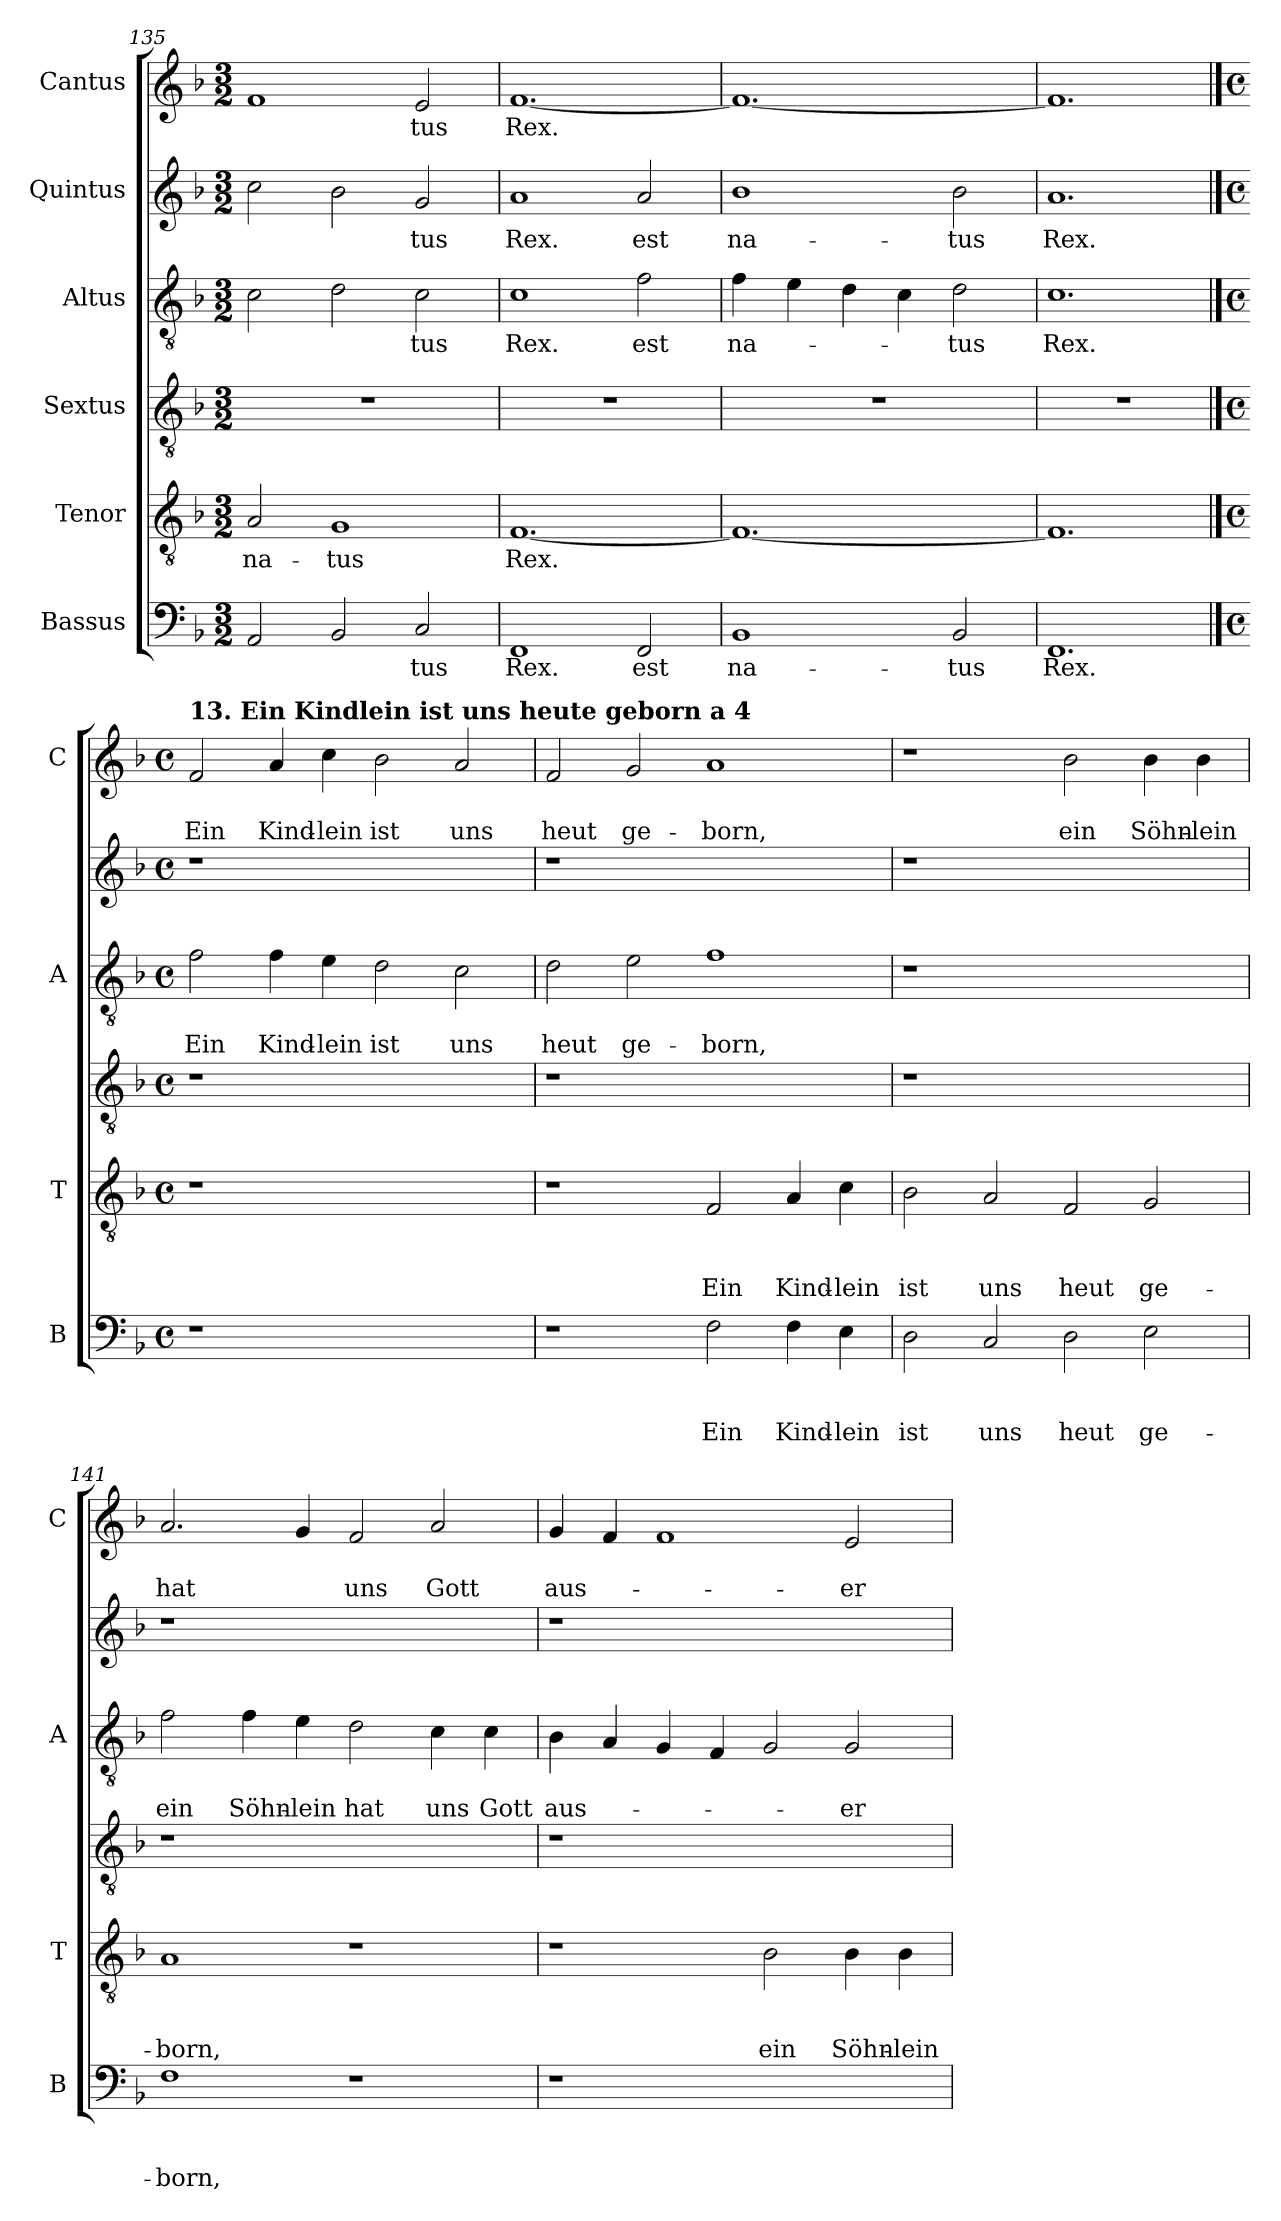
**kern	**text	**text	**text	**kern	**text	**text	**text	**kern	**kern	**text	**text	**kern	**text	**kern	**text	**text
*part6	*part6	*part6	*part6	*part5	*part5	*part5	*part5	*part4	*part3	*part3	*part3	*part2	*part2	*part1	*part1	*part1
*staff6	*staff6	*staff6	*staff6	*staff5	*staff5	*staff5	*staff5	*staff4	*staff3	*staff3	*staff3	*staff2	*staff2	*staff1	*staff1	*staff1
*I"Bassus	*	*	*	*I"Tenor	*	*	*	*I"Sextus	*I"Altus	*	*	*I"Quintus	*	*I"Cantus	*	*
*I'B	*	*	*	*I'T	*	*	*	*	*I'A	*	*	*	*	*I'C	*	*
*clefF4	*	*	*	*clefGv2	*	*	*	*clefGv2	*clefGv2	*	*	*clefG2	*	*clefG2	*	*
*k[b-]	*	*	*	*k[b-]	*	*	*	*k[b-]	*k[b-]	*	*	*k[b-]	*	*k[b-]	*	*
*F:	*	*	*	*F:	*	*	*	*F:	*F:	*	*	*F:	*	*F:	*	*
*M3/2	*	*	*	*M3/2	*	*	*	*M3/2	*M3/2	*	*	*M3/2	*	*M3/2	*	*
=135	=135	=135	=135	=135	=135	=135	=135	=135	=135	=135	=135	=135	=135	=135	=135	=135
!	!	!	!	!	!LO:LY:b	!	!	!	!	!	!	!	!	!	!	!
2AA/	.	.	.	2A/	na-	.	.	1.r	2c\	.	.	2cc\	.	1f	.	.
!	!	!	!	!	!LO:LY:b	!	!	!	!	!	!	!	!	!	!	!
2BB-/	.	.	.	1G	-tus	.	.	.	2d\	.	.	2b-\	.	.	.	.
!	!LO:LY:b	!	!	!	!	!	!	!	!	!LO:LY:b	!	!	!LO:LY:b	!	!LO:LY:b	!
2C/	-tus	.	.	.	.	.	.	.	2c\	-tus	.	2g/	-tus	2e/	-tus	.
=136	=136	=136	=136	=136	=136	=136	=136	=136	=136	=136	=136	=136	=136	=136	=136	=136
!	!LO:LY:b	!	!	!	!LO:LY:b	!	!	!	!	!LO:LY:b	!	!	!LO:LY:b	!	!LO:LY:b	!
1FF	Rex.	.	.	[1.F	Rex.	.	.	1.r	1c	Rex.	.	1a	Rex.	[1.f	Rex.	.
!	!LO:LY:b	!	!	!	!	!	!	!	!	!LO:LY:b	!	!	!LO:LY:b	!	!	!
2FF/	est	.	.	.	.	.	.	.	2f\	est	.	2a/	est	.	.	.
=137	=137	=137	=137	=137	=137	=137	=137	=137	=137	=137	=137	=137	=137	=137	=137	=137
!	!LO:LY:b	!	!	!	!	!	!	!	!	!LO:LY:b	!	!	!LO:LY:b	!	!	!
1BB-	na-	.	.	1.F_	.	.	.	1.r	4f\	na-	.	1b-	na-	1.f_	.	.
.	.	.	.	.	.	.	.	.	4e\	.	.	.	.	.	.	.
.	.	.	.	.	.	.	.	.	4d\	.	.	.	.	.	.	.
.	.	.	.	.	.	.	.	.	4c\	.	.	.	.	.	.	.
!	!LO:LY:b	!	!	!	!	!	!	!	!	!LO:LY:b	!	!	!LO:LY:b	!	!	!
2BB-/	-tus	.	.	.	.	.	.	.	2d\	-tus	.	2b-\	-tus	.	.	.
=138	=138	=138	=138	=138	=138	=138	=138	=138	=138	=138	=138	=138	=138	=138	=138	=138
!	!LO:LY:b	!	!	!	!	!	!	!	!	!LO:LY:b	!	!	!LO:LY:b	!	!	!
1.FF	Rex.	.	.	1.F]	.	.	.	1.r	1.c	Rex.	.	1.a	Rex.	1.f]	.	.
!!LO:PB:g=z
==138X2	==138X2	==138X2	==138X2	==138X2	==138X2	==138X2	==138X2	==138X2	==138X2	==138X2	==138X2	==138X2	==138X2	==138X2	==138X2	==138X2
*M4/4	*	*	*	*M4/4	*	*	*	*M4/4	*M4/4	*	*	*M4/4	*	*M4/4	*	*
*met(c)	*	*	*	*met(c)	*	*	*	*met(c)	*met(c)	*	*	*met(c)	*	*met(c)	*	*
!	!	!	!	!	!	!	!	!	!	!	!	!	!	!LO:TX:a:B:t=13. Ein Kindlein ist uns heute geborn a 4	!	!
!	!	!	!	!	!	!	!	!	!	!	!LO:LY:b	!	!	!	!	!LO:LY:b
1r	.	.	.	1r	.	.	.	1r	2f\	.	Ein	1r	.	2f/	.	Ein
!	!	!	!	!	!	!	!	!	!	!	!LO:LY:b	!	!	!	!	!LO:LY:b
.	.	.	.	.	.	.	.	.	4f\	.	Kind-	.	.	4a/	.	Kind-
!	!	!	!	!	!	!	!	!	!	!	!LO:LY:b	!	!	!	!	!LO:LY:b
.	.	.	.	.	.	.	.	.	4e\	.	-lein	.	.	4cc\	.	-lein
!	!	!	!	!	!	!	!	!	!	!	!LO:LY:b	!	!	!	!	!LO:LY:b
1ryy	.	.	.	1ryy	.	.	.	1ryy	2d\	.	ist	1ryy	.	2b-\	.	ist
!	!	!	!	!	!	!	!	!	!	!	!LO:LY:b	!	!	!	!	!LO:LY:b
.	.	.	.	.	.	.	.	.	2c\	.	uns	.	.	2a/	.	uns
=139	=139	=139	=139	=139	=139	=139	=139	=139	=139	=139	=139	=139	=139	=139	=139	=139
!	!	!	!	!	!	!	!	!	!	!	!LO:LY:b	!	!	!	!	!LO:LY:b
1r	.	.	.	1r	.	.	.	1r	2d\	.	heut	1r	.	2f/	.	heut
!	!	!	!	!	!	!	!	!	!	!	!LO:LY:b	!	!	!	!	!LO:LY:b
.	.	.	.	.	.	.	.	.	2e\	.	ge-	.	.	2g/	.	ge-
!	!	!	!LO:LY:b	!	!	!	!LO:LY:b	!	!	!	!LO:LY:b	!	!	!	!	!LO:LY:b
2F\	.	.	Ein	2F/	.	.	Ein	1ryy	1f	.	-born,	1ryy	.	1a	.	-born,
!	!	!	!LO:LY:b	!	!	!	!LO:LY:b	!	!	!	!	!	!	!	!	!
4F\	.	.	Kind-	4A/	.	.	Kind-	.	.	.	.	.	.	.	.	.
!	!	!	!LO:LY:b	!	!	!	!LO:LY:b	!	!	!	!	!	!	!	!	!
4E\	.	.	-lein	4c\	.	.	-lein	.	.	.	.	.	.	.	.	.
=140	=140	=140	=140	=140	=140	=140	=140	=140	=140	=140	=140	=140	=140	=140	=140	=140
!	!	!	!LO:LY:b	!	!	!	!LO:LY:b	!	!	!	!	!	!	!	!	!
2D\	.	.	ist	2B-\	.	.	ist	1r	1r	.	.	1r	.	1r	.	.
!	!	!	!LO:LY:b	!	!	!	!LO:LY:b	!	!	!	!	!	!	!	!	!
2C/	.	.	uns	2A/	.	.	uns	.	.	.	.	.	.	.	.	.
!	!	!	!LO:LY:b	!	!	!	!LO:LY:b	!	!	!	!	!	!	!	!	!LO:LY:b
2D\	.	.	heut	2F/	.	.	heut	1ryy	1ryy	.	.	1ryy	.	2b-\	.	ein
!	!	!	!LO:LY:b	!	!	!	!LO:LY:b	!	!	!	!	!	!	!	!	!LO:LY:b
2E\	.	.	ge-	2G/	.	.	ge-	.	.	.	.	.	.	4b-\	.	Söhn-
!	!	!	!	!	!	!	!	!	!	!	!	!	!	!	!	!LO:LY:b
.	.	.	.	.	.	.	.	.	.	.	.	.	.	4b-\	.	-lein
=141	=141	=141	=141	=141	=141	=141	=141	=141	=141	=141	=141	=141	=141	=141	=141	=141
!	!	!	!LO:LY:b	!	!	!	!LO:LY:b	!	!	!	!LO:LY:b	!	!	!	!	!LO:LY:b
1F	.	.	-born,	1A	.	.	-born,	1r	2f\	.	ein	1r	.	2.a/	.	hat
!	!	!	!	!	!	!	!	!	!	!	!LO:LY:b	!	!	!	!	!
.	.	.	.	.	.	.	.	.	4f\	.	Söhn-	.	.	.	.	.
!	!	!	!	!	!	!	!	!	!	!	!LO:LY:b	!	!	!	!	!
.	.	.	.	.	.	.	.	.	4e\	.	-lein	.	.	4g/	.	.
!	!	!	!	!	!	!	!	!	!	!	!LO:LY:b	!	!	!	!	!LO:LY:b
1r	.	.	.	1r	.	.	.	1ryy	2d\	.	hat	1ryy	.	2f/	.	uns
!	!	!	!	!	!	!	!	!	!	!	!LO:LY:b	!	!	!	!	!LO:LY:b
.	.	.	.	.	.	.	.	.	4c\	.	uns	.	.	2a/	.	Gott
!	!	!	!	!	!	!	!	!	!	!	!LO:LY:b	!	!	!	!	!
.	.	.	.	.	.	.	.	.	4c\	.	Gott	.	.	.	.	.
!!LO:LB:g=z
=142	=142	=142	=142	=142	=142	=142	=142	=142	=142	=142	=142	=142	=142	=142	=142	=142
!	!	!	!	!	!	!	!	!	!	!	!LO:LY:b	!	!	!	!	!LO:LY:b
1r	.	.	.	1r	.	.	.	1r	4B-\	.	aus-	1r	.	4g/	.	aus-
.	.	.	.	.	.	.	.	.	4A/	.	.	.	.	4f/	.	.
.	.	.	.	.	.	.	.	.	4G/	.	.	.	.	1f	.	.
.	.	.	.	.	.	.	.	.	4F/	.	.	.	.	.	.	.
!	!	!	!	!	!	!	!LO:LY:b	!	!	!	!	!	!	!	!	!
1ryy	.	.	.	2B-\	.	.	ein	1ryy	2G/	.	.	1ryy	.	.	.	.
!	!	!	!	!	!	!	!LO:LY:b	!	!	!	!LO:LY:b	!	!	!	!	!LO:LY:b
.	.	.	.	4B-\	.	.	Söhn-	.	2G/	.	-er-	.	.	2e/	.	-er-
!	!	!	!	!	!	!	!LO:LY:b	!	!	!	!	!	!	!	!	!
.	.	.	.	4B-\	.	.	-lein	.	.	.	.	.	.	.	.	.
=	=	=	=	=	=	=	=	=	=	=	=	=	=	=	=	=
*-	*-	*-	*-	*-	*-	*-	*-	*-	*-	*-	*-	*-	*-	*-	*-	*-
